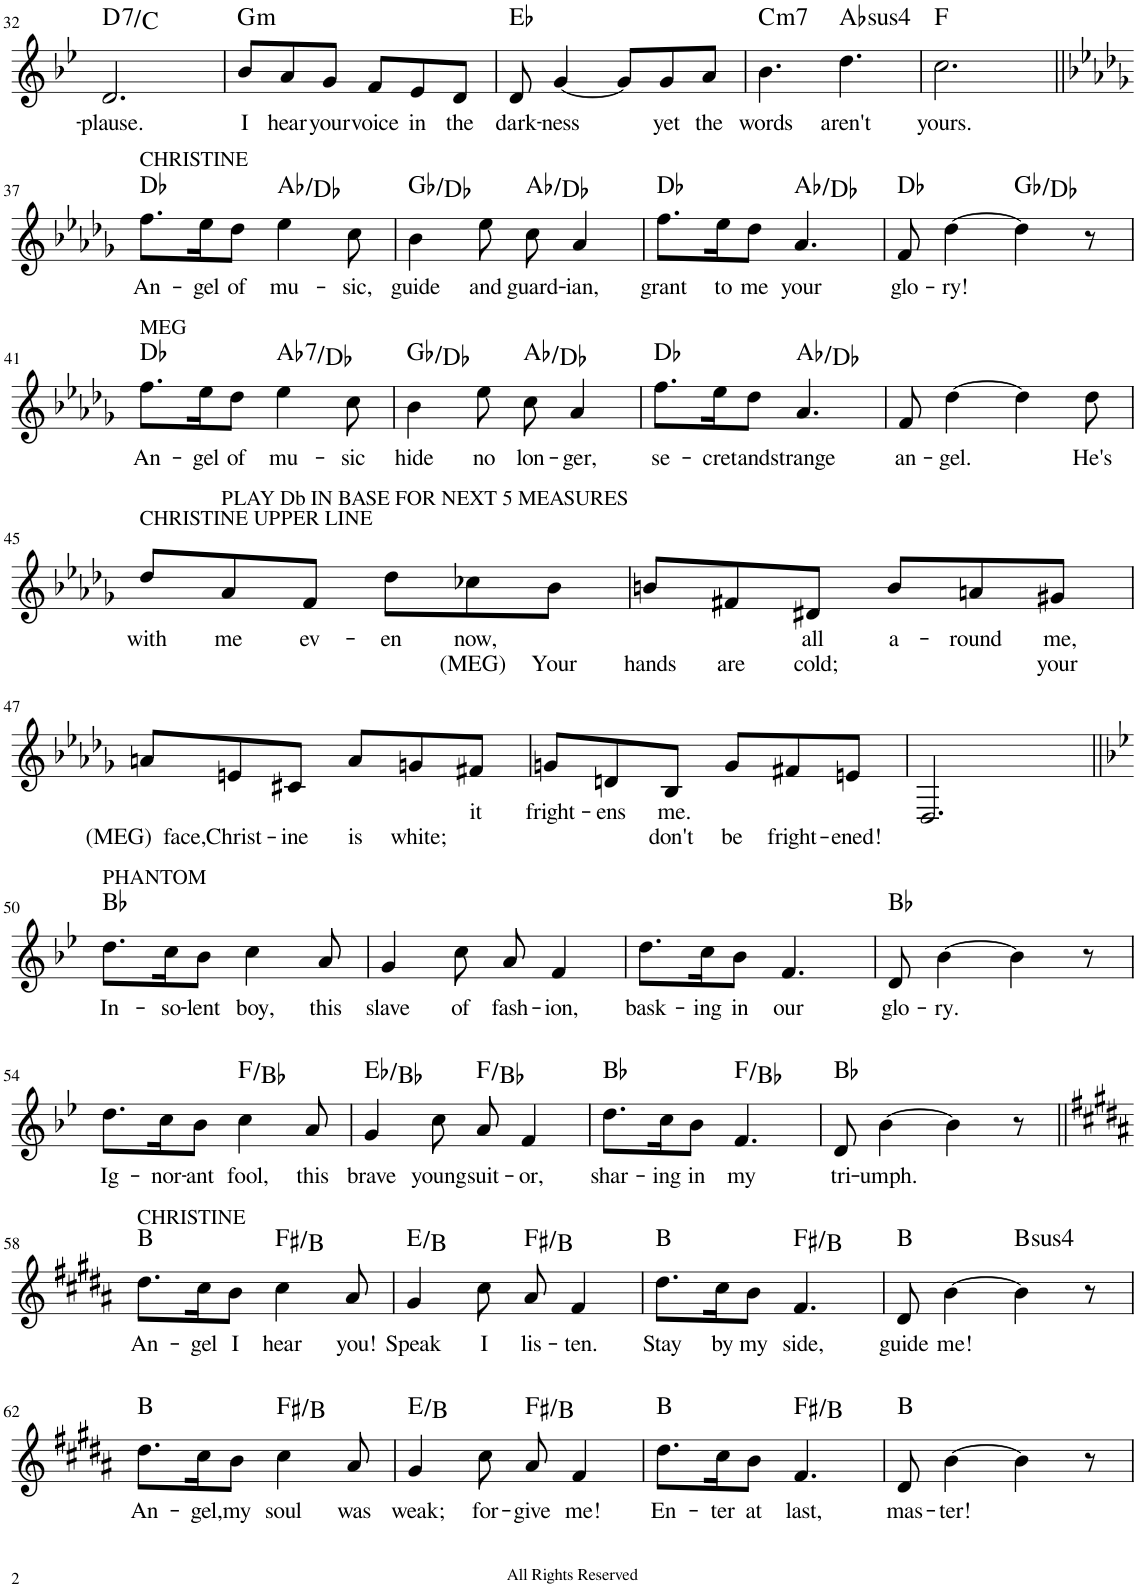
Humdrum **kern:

**kern	**text	**text	**harte
*part1	*part1	*part1	*part1
*staff1	*staff1	*staff1	*
*I"Piano	*	*	*
*I'Pno.	*	*	*
!!LO:PB:g=z
*clefG2	*	*	*
*k[b-e-]	*	*	*
*M6/8	*	*	*
=32	=32	=32	=32
!	!LO:LY:b	!	!LO:H:kt=7
2.d/	-plause.	.	D:7/b7
=33	=33	=33	=33
!	!LO:LY:b	!	!LO:H:kt=m
8b-/L	I	.	G:min
!	!LO:LY:b	!	!
8a/	hear	.	.
!	!LO:LY:b	!	!
8g/J	your	.	.
!	!LO:LY:b	!	!
8f/L	voice	.	.
!	!LO:LY:b	!	!
8e-/	in	.	.
!	!LO:LY:b	!	!
8d/J	the	.	.
=34	=34	=34	=34
!	!LO:LY:b	!	!
8d/	dark-	.	Eb:maj
!	!LO:LY:b	!	!
[4g/	-ness	.	.
8g/L]	.	.	.
!	!LO:LY:b	!	!
8g/	yet	.	.
!	!LO:LY:b	!	!
8a/J	the	.	.
=35	=35	=35	=35
!	!LO:LY:b	!	!LO:H:kt=m7
4.b-\	words	.	C:min7
!	!LO:LY:b	!	!LO:H:kt=4
4.dd\	aren't	.	Ab:sus4
=36	=36	=36	=36
!	!LO:LY:b	!	!
2.cc\	yours.	.	F:maj
!!LO:LB:g=z
=37||	=37||	=37||	=37||
*k[b-e-a-d-g-]	*	*	*
!LO:TX:a:t=CHRISTINE	!	!	!
!	!LO:LY:b	!	!
8.ff\L	An-	.	Db:maj
!	!LO:LY:b	!	!
16ee-\K	-gel	.	.
!	!LO:LY:b	!	!
8dd-\J	of	.	.
!	!LO:LY:b	!	!
4ee-\	mu-	.	Ab:maj/4
!	!LO:LY:b	!	!
8cc\	-sic,	.	.
=38	=38	=38	=38
!	!LO:LY:b	!	!
4b-\	guide	.	Gb:maj/5
!	!LO:LY:b	!	!
8ee-\	and	.	.
!	!LO:LY:b	!	!
8cc\	guard-	.	Ab:maj/4
!	!LO:LY:b	!	!
4a-/	-ian,	.	.
=39	=39	=39	=39
!	!LO:LY:b	!	!
8.ff\L	grant	.	Db:maj
!	!LO:LY:b	!	!
16ee-\K	to	.	.
!	!LO:LY:b	!	!
8dd-\J	me	.	.
!	!LO:LY:b	!	!
4.a-/	your	.	Ab:maj/4
=40	=40	=40	=40
!	!LO:LY:b	!	!
8f/	-glo-	.	Db:maj
!	!LO:LY:b	!	!
[4dd-\	-ry!	.	.
4dd-\]	.	.	Gb:maj/5
8r	.	.	.
!!LO:LB:g=z
=41	=41	=41	=41
!LO:TX:a:t=MEG	!	!	!
!	!LO:LY:b	!	!
8.ff\L	An-	.	Db:maj
!	!LO:LY:b	!	!
16ee-\K	-gel	.	.
!	!LO:LY:b	!	!
8dd-\J	of	.	.
!	!LO:LY:b	!	!LO:H:kt=7
4ee-\	mu-	.	Ab:7/4
!	!LO:LY:b	!	!
8cc\	-sic	.	.
=42	=42	=42	=42
!	!LO:LY:b	!	!
4b-\	hide	.	Gb:maj/5
!	!LO:LY:b	!	!
8ee-\	no	.	.
!	!LO:LY:b	!	!
8cc\	lon-	.	Ab:maj/4
!	!LO:LY:b	!	!
4a-/	-ger,	.	.
=43	=43	=43	=43
!	!LO:LY:b	!	!
8.ff\L	se-	.	Db:maj
!	!LO:LY:b	!	!
16ee-\K	-cret	.	.
!	!LO:LY:b	!	!
8dd-\J	and	.	.
!	!LO:LY:b	!	!
4.a-/	strange	.	Ab:maj/4
=44	=44	=44	=44
!	!LO:LY:b	!	!
8f/	an-	.	.
!	!LO:LY:b	!	!
[4dd-\	-gel.	.	.
4dd-\]	.	.	.
!	!LO:LY:b	!	!
8dd-\	He's	.	.
!!LO:LB:g=z
=45	=45	=45	=45
!LO:TX:a:t=CHRISTINE UPPER LINE	!	!	!
!	!LO:LY:b	!	!
8dd-/L	with	.	.
!LO:TX:a:t=PLAY Db IN BASE FOR NEXT 5 MEASURES	!	!	!
!	!LO:LY:b	!	!
8a-/	me	.	.
!	!LO:LY:b	!	!
8f/J	ev-	.	.
!	!LO:LY:b	!	!
8dd-\L	-en	.	.
!	!LO:LY:b	!LO:LY:b	!
8cc-X\	now,	(MEG)	.
!	!	!LO:LY:b	!
8b-\J	.	Your	.
=46	=46	=46	=46
!	!	!LO:LY:b	!
8bn/L	.	hands	.
!	!	!LO:LY:b	!
8f#X/	.	are	.
!	!LO:LY:b	!LO:LY:b	!
8d#X/J	all	cold;	.
!	!LO:LY:b	!	!
8b/L	a-	.	.
!	!LO:LY:b	!	!
8an/	-round	.	.
!	!LO:LY:b	!LO:LY:b	!
8g#X/J	me,	your	.
!!LO:LB:g=z
=47	=47	=47	=47
!	!	!LO:LY:b	!
8an/L	.	(MEG) face,	.
!	!	!LO:LY:b	!
8en/	.	Christ-	.
!	!	!LO:LY:b	!
8c#X/J	.	-ine	.
!	!	!LO:LY:b	!
8a/L	.	is	.
!	!	!LO:LY:b	!
8gn/	.	white;	.
!	!LO:LY:b	!	!
8f#X/J	it	.	.
=48	=48	=48	=48
!	!LO:LY:b	!	!
8gn/L	fright-	.	.
!	!LO:LY:b	!	!
8dn/	-ens	.	.
!	!LO:LY:b	!LO:LY:b	!
8B-/J	me.	don't	.
!	!	!LO:LY:b	!
8g/L	.	be	.
!	!	!LO:LY:b	!
8f#X/	.	fright-	.
!	!	!LO:LY:b	!
8en/J	.	-ened!	.
=49	=49	=49	=49
2.D-/	.	.	.
!!LO:LB:g=z
=50||	=50||	=50||	=50||
*k[b-e-]	*	*	*
!LO:TX:a:t=PHANTOM	!	!	!
!	!LO:LY:b	!	!
8.dd\L	In-	.	Bb:maj
!	!LO:LY:b	!	!
16cc\K	-so-	.	.
!	!LO:LY:b	!	!
8b-\J	-lent	.	.
!	!LO:LY:b	!	!
4cc\	boy,	.	.
!	!LO:LY:b	!	!
8a/	this	.	.
=51	=51	=51	=51
!	!LO:LY:b	!	!
4g/	slave	.	.
!	!LO:LY:b	!	!
8cc\	of	.	.
!	!LO:LY:b	!	!
8a/	fash-	.	.
!	!LO:LY:b	!	!
4f/	-ion,	.	.
=52	=52	=52	=52
!	!LO:LY:b	!	!
8.dd\L	bask-	.	.
!	!LO:LY:b	!	!
16cc\K	-ing	.	.
!	!LO:LY:b	!	!
8b-\J	in	.	.
!	!LO:LY:b	!	!
4.f/	our	.	.
=53	=53	=53	=53
!	!LO:LY:b	!	!
8d/	glo-	.	Bb:maj
!	!LO:LY:b	!	!
[4b-\	-ry.	.	.
4b-\]	.	.	.
8r	.	.	.
!!LO:LB:g=z
=54	=54	=54	=54
!	!LO:LY:b	!	!
8.dd\L	Ig-	.	.
!	!LO:LY:b	!	!
16cc\K	-nor-	.	.
!	!LO:LY:b	!	!
8b-\J	-ant	.	.
!	!LO:LY:b	!	!
4cc\	fool,	.	F:maj/4
!	!LO:LY:b	!	!
8a/	this	.	.
=55	=55	=55	=55
!	!LO:LY:b	!	!
4g/	brave	.	Eb:maj/5
!	!LO:LY:b	!	!
8cc\	young	.	.
!	!LO:LY:b	!	!
8a/	suit-	.	F:maj/4
!	!LO:LY:b	!	!
4f/	-or,	.	.
=56	=56	=56	=56
!	!LO:LY:b	!	!
8.dd\L	shar-	.	Bb:maj
!	!LO:LY:b	!	!
16cc\K	-ing	.	.
!	!LO:LY:b	!	!
8b-\J	in	.	.
!	!LO:LY:b	!	!
4.f/	my	.	F:maj/4
=57	=57	=57	=57
!	!LO:LY:b	!	!
8d/	tri-	.	Bb:maj
!	!LO:LY:b	!	!
[4b-\	-umph.	.	.
4b-\]	.	.	.
8r	.	.	.
!!LO:LB:g=z
=58||	=58||	=58||	=58||
*k[f#c#g#d#a#]	*	*	*
!LO:TX:a:t=CHRISTINE	!	!	!
!	!LO:LY:b	!	!
8.dd#\L	An-	.	B:maj
!	!LO:LY:b	!	!
16cc#\K	-gel	.	.
!	!LO:LY:b	!	!
8b\J	I	.	.
!	!LO:LY:b	!	!
4cc#\	hear	.	F#:maj/4
!	!LO:LY:b	!	!
8a#/	you!	.	.
=59	=59	=59	=59
!	!LO:LY:b	!	!
4g#/	Speak	.	E:maj/5
!	!LO:LY:b	!	!
8cc#\	I	.	.
!	!LO:LY:b	!	!
8a#/	lis-	.	F#:maj/4
!	!LO:LY:b	!	!
4f#/	-ten.	.	.
=60	=60	=60	=60
!	!LO:LY:b	!	!
8.dd#\L	Stay	.	B:maj
!	!LO:LY:b	!	!
16cc#\K	by	.	.
!	!LO:LY:b	!	!
8b\J	my	.	.
!	!LO:LY:b	!	!
4.f#/	side,	.	F#:maj/4
=61	=61	=61	=61
!	!LO:LY:b	!	!
8d#/	guide	.	B:maj
!	!LO:LY:b	!	!
[4b\	me!	.	.
!	!	!	!LO:H:kt=4
4b\]	.	.	B:sus4
8r	.	.	.
!!LO:LB:g=z
=62	=62	=62	=62
!	!LO:LY:b	!	!
8.dd#\L	An-	.	B:maj
!	!LO:LY:b	!	!
16cc#\K	-gel,	.	.
!	!LO:LY:b	!	!
8b\J	my	.	.
!	!LO:LY:b	!	!
4cc#\	soul	.	F#:maj/4
!	!LO:LY:b	!	!
8a#/	was	.	.
=63	=63	=63	=63
!	!LO:LY:b	!	!
4g#/	weak;	.	E:maj/5
!	!LO:LY:b	!	!
8cc#\	for-	.	.
!	!LO:LY:b	!	!
8a#/	-give	.	F#:maj/4
!	!LO:LY:b	!	!
4f#/	me!	.	.
=64	=64	=64	=64
!	!LO:LY:b	!	!
8.dd#\L	En-	.	B:maj
!	!LO:LY:b	!	!
16cc#\K	-ter	.	.
!	!LO:LY:b	!	!
8b\J	at	.	.
!	!LO:LY:b	!	!
4.f#/	last,	.	F#:maj/4
=65	=65	=65	=65
!	!LO:LY:b	!	!
8d#/	mas-	.	B:maj
!	!LO:LY:b	!	!
[4b\	-ter!	.	.
4b\]	.	.	.
8r	.	.	.
=	=	=	=
*-	*-	*-	*-
